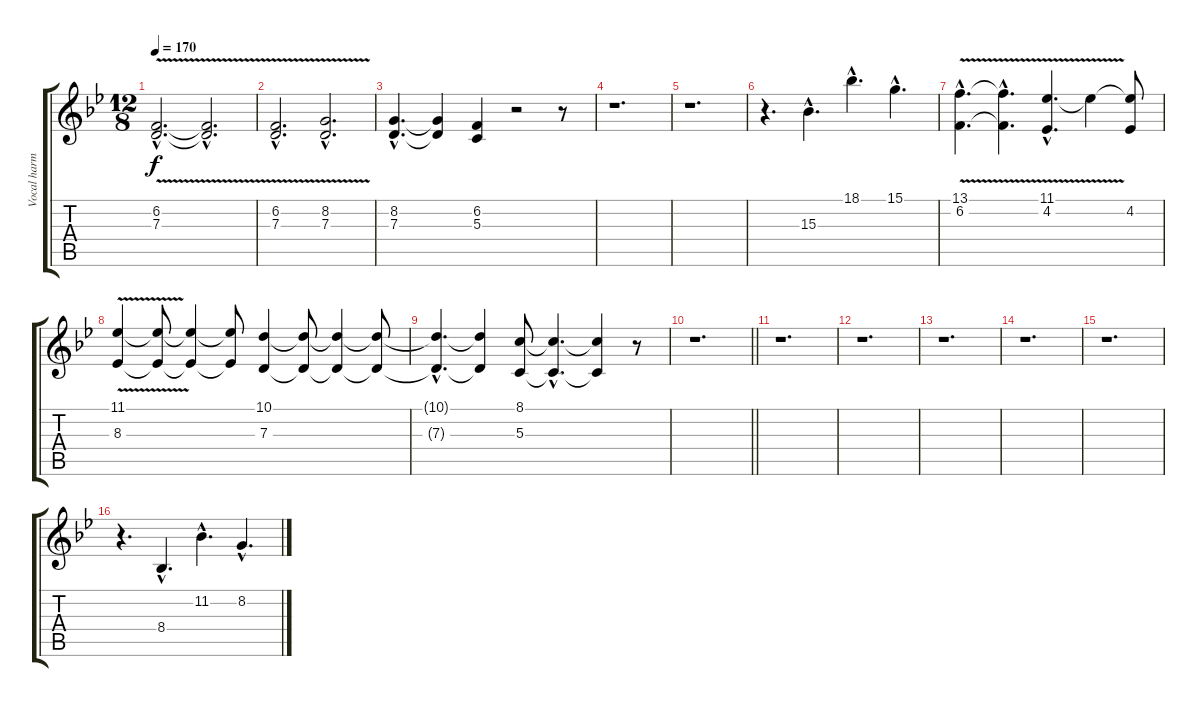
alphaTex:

\track ("Vocal harmonies" "Vocal harm") {instrument choiraahs}
\staff {score tabs}
\tuning (E4 B3 G3 D3 A2 E2) {hide}
\ts (12 8)
\tempo 170
\clef g2
\ks bb
(6.2{v hac} 7.3{hac}).2{d dy f} (6.2{hac t} 7.3{hac t}).2{d} |
(6.2{v hac} 7.3{hac}).2{d} (8.2{v hac} 7.3{hac}).2{d} |
(8.2{hac} 7.3{hac}).4{d} (8.2{t} 7.3{t}).4 (6.2 5.3).4 r.2 r.8 |
r.1{d} |
r.1{d} |
r.4{d} 15.3{hac}.4{d} 18.1{hac}.4{d} 15.1{hac}.4{d} |
(13.1{v hac} 6.2{hac}).4{d} (13.1{hac t} 6.2{hac t}).4{d} (11.1{v hac} 4.2{hac}).4{d} 11.1{t}.4 (11.1{t} 4.2).8 |
(11.1{v} 8.3).4 (11.1{t} 8.3{t}).8 (11.1{t} 8.3{t}).4 (11.1{t} 8.3{t}).8 (10.1 7.3).4 (10.1{t} 7.3{t}).8 (10.1{t} 7.3{t}).4 (10.1{t} 7.3{t}).8 |
(10.1{hac t} 7.3{hac t}).4{d} (10.1{t} 7.3{t}).4 (8.1 5.3).8 (8.1{hac t} 5.3{hac t}).4{d} (8.1{t} 5.3{t}).4 r.8 |
\barLineRight lightlight
r.1{d} |
r.1{d} |
r.1{d} |
r.1{d} |
r.1{d} |
r.1{d} |
r.4{d} 8.4{hac}.4{d} 11.2{hac}.4{d} 8.2{hac}.4{d}
